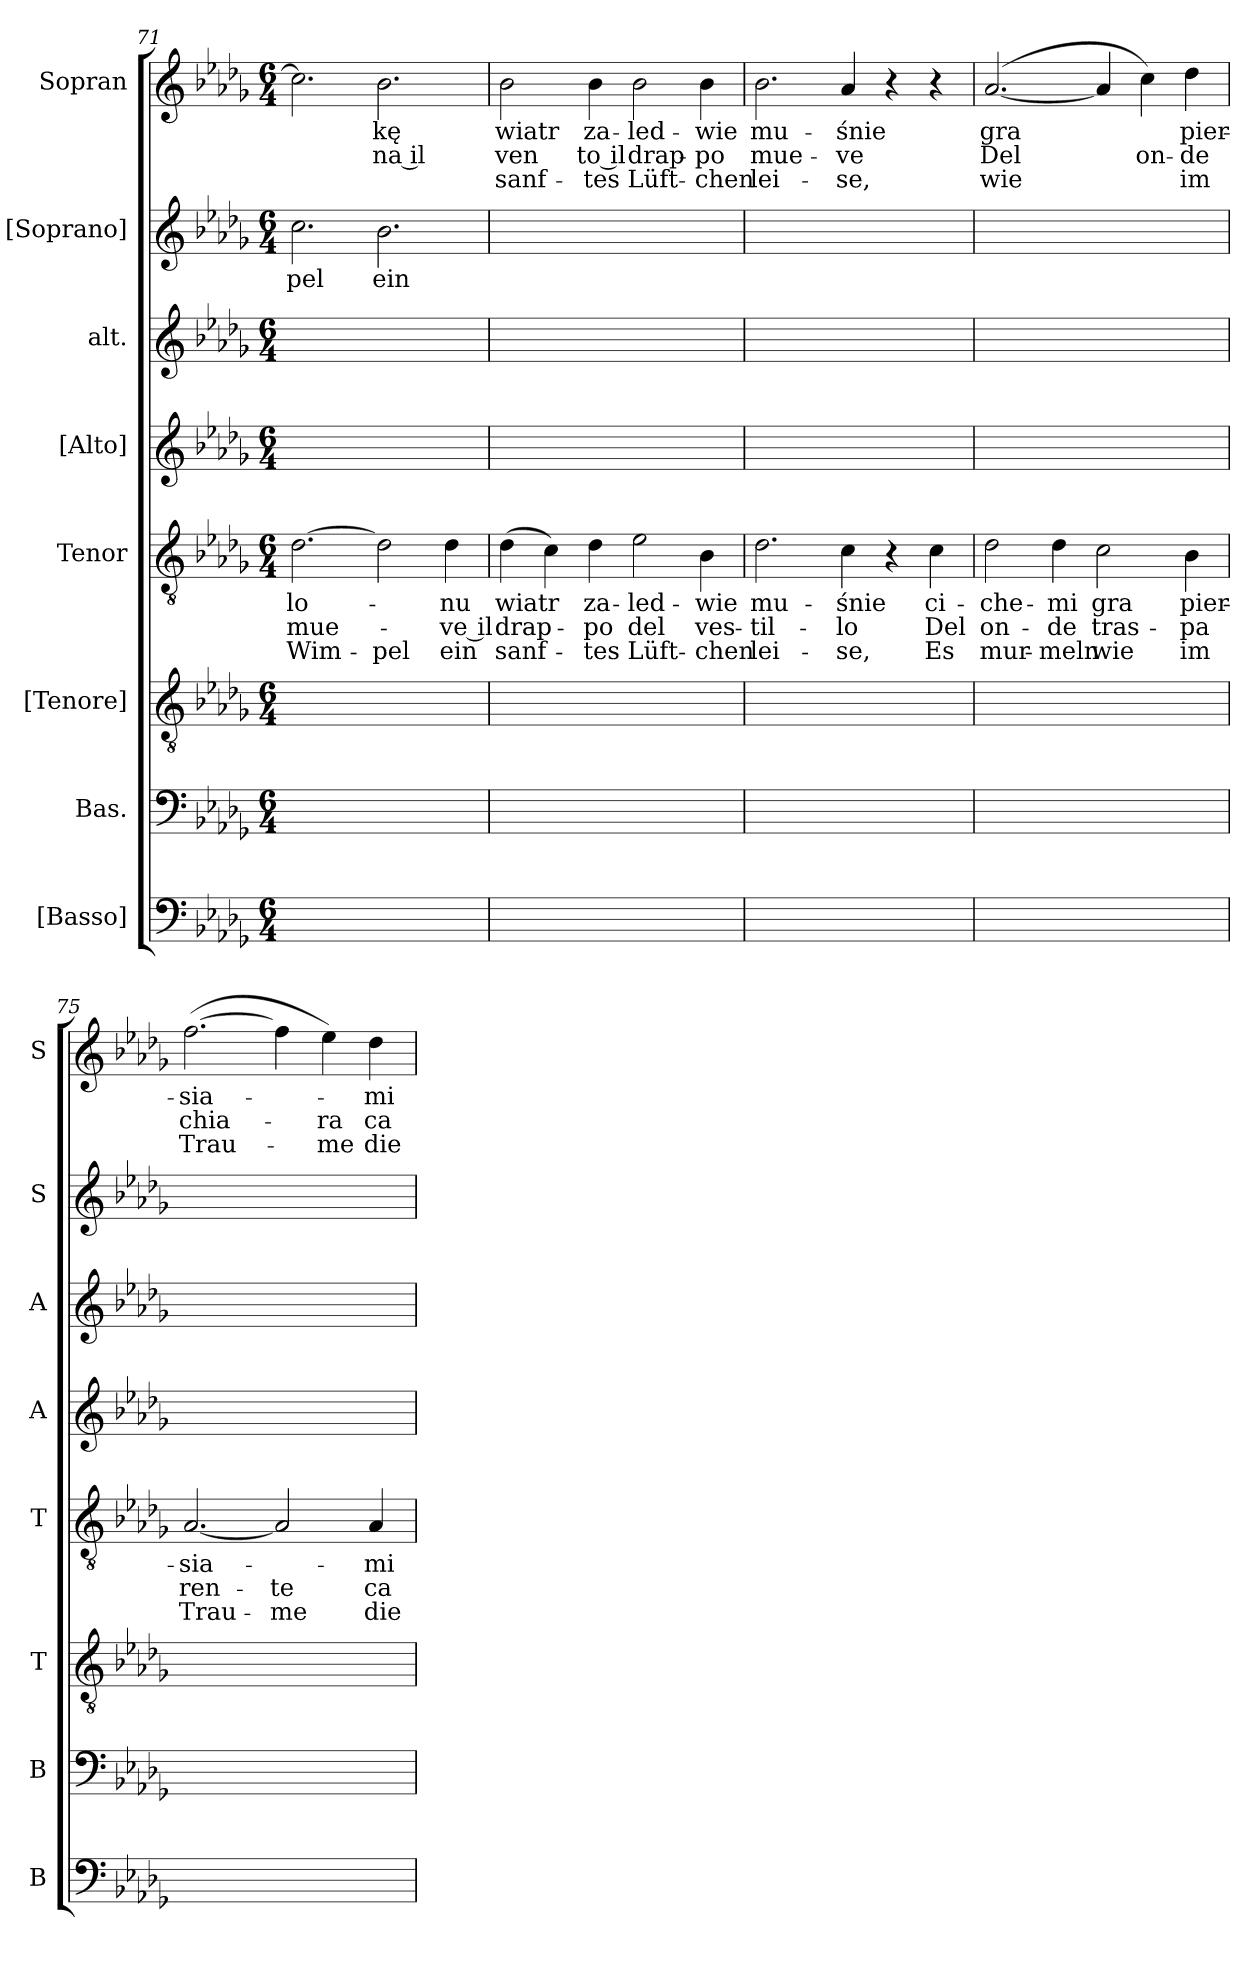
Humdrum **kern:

**kern	**kern	**kern	**kern	**text	**text	**text	**kern	**kern	**kern	**text	**kern	**text	**text	**text
*part8	*part7	*part6	*part5	*part5	*part5	*part5	*part4	*part3	*part2	*part2	*part1	*part1	*part1	*part1
*staff8	*staff7	*staff6	*staff5	*staff5	*staff5	*staff5	*staff4	*staff3	*staff2	*staff2	*staff1	*staff1	*staff1	*staff1
*I"[Basso]	*I"Bas.	*I"[Tenore]	*I"Tenor	*	*	*	*I"[Alto]	*I"alt.	*I"[Soprano]	*	*I"Sopran	*	*	*
*I'B	*I'B	*I'T	*I'T	*	*	*	*I'A	*I'A	*I'S	*	*I'S	*	*	*
*clefF4	*clefF4	*clefGv2	*clefGv2	*	*	*	*clefG2	*clefG2	*clefG2	*	*clefG2	*	*	*
*k[b-e-a-d-g-]	*k[b-e-a-d-g-]	*k[b-e-a-d-g-]	*k[b-e-a-d-g-]	*	*	*	*k[b-e-a-d-g-]	*k[b-e-a-d-g-]	*k[b-e-a-d-g-]	*	*k[b-e-a-d-g-]	*	*	*
*M6/4	*M6/4	*M6/4	*M6/4	*	*	*	*M6/4	*M6/4	*M6/4	*	*M6/4	*	*	*
=71	=71	=71	=71	=71	=71	=71	=71	=71	=71	=71	=71	=71	=71	=71
!	!	!	!	!	!LO:LY:color=blue	!	!	!	!	!	!	!	!	!
1.ryy	1.ryy	1.ryy	[2.d-\	-lo-	mue-	Wim-	1.ryy	1.ryy	2.cc\	-pel	2.cc\]	.	.	.
.	.	.	2d-\]	.	.	-pel	.	.	2.b-\	ein	2.b-\	-kę	-na il	.
!	!	!	!	!	!LO:LY:color=blue	!	!	!	!	!	!	!	!	!
.	.	.	4d-\	-nu	-ve il	ein	.	.	.	.	.	.	.	.
=72	=72	=72	=72	=72	=72	=72	=72	=72	=72	=72	=72	=72	=72	=72
!	!	!	!	!	!LO:LY:color=blue	!	!	!	!	!	!	!	!	!
1.ryy	1.ryy	1.ryy	(>4d-\	wiatr	drap-	sanf-	1.ryy	1.ryy	1.ryy	.	2b-\	wiatr	ven	sanf-
.	.	.	4c\)	.	.	.	.	.	.	.	.	.	.	.
!	!	!	!	!	!LO:LY:color=blue	!	!	!	!	!	!	!	!	!
.	.	.	4d-\	za-	-po	-tes	.	.	.	.	4b-\	za-	to il	-tes
!	!	!	!	!	!LO:LY:color=blue	!	!	!	!	!	!	!	!	!
.	.	.	2e-\	-led-	del	Lüft-	.	.	.	.	2b-\	-led-	drap-	Lüft-
!	!	!	!	!	!LO:LY:color=blue	!	!	!	!	!	!	!	!	!
.	.	.	4B-\	-wie	ves-	-chen	.	.	.	.	4b-\	-wie	-po	-chen
=73	=73	=73	=73	=73	=73	=73	=73	=73	=73	=73	=73	=73	=73	=73
!	!	!	!	!	!LO:LY:color=blue	!	!	!	!	!	!	!	!	!
1.ryy	1.ryy	1.ryy	2.d-\	mu-	-til-	lei-	1.ryy	1.ryy	1.ryy	.	2.b-\	mu-	mue-	lei-
!	!	!	!	!	!LO:LY:color=blue	!	!	!	!	!	!	!	!	!
.	.	.	4c\	-śnie	-lo	-se,	.	.	.	.	4a-/	-śnie	-ve	-se,
.	.	.	4r	.	.	.	.	.	.	.	4r	.	.	.
!	!	!	!	!	!LO:LY:color=blue	!	!	!	!	!	!	!	!	!
.	.	.	4c\	ci-	Del	Es	.	.	.	.	4r	.	.	.
=74	=74	=74	=74	=74	=74	=74	=74	=74	=74	=74	=74	=74	=74	=74
!	!	!	!	!	!LO:LY:color=blue	!	!	!	!	!	!	!	!	!
1.ryy	1.ryy	1.ryy	2d-\	-che-	on-	mur-	1.ryy	1.ryy	1.ryy	.	(>[2.a-/	gra	Del	wie
!	!	!	!	!	!LO:LY:color=blue	!	!	!	!	!	!	!	!	!
.	.	.	4d-\	-mi	-de	-meln	.	.	.	.	.	.	.	.
!	!	!	!	!	!LO:LY:color=blue	!	!	!	!	!	!	!	!	!
.	.	.	2c\	gra	tras-	wie	.	.	.	.	4a-/]	.	.	.
.	.	.	.	.	.	.	.	.	.	.	4cc\)	.	on-	.
!	!	!	!	!	!LO:LY:color=blue	!	!	!	!	!	!	!	!	!
.	.	.	4B-\	pier-	-pa	im	.	.	.	.	4dd-\	pier-	-de	im
=75	=75	=75	=75	=75	=75	=75	=75	=75	=75	=75	=75	=75	=75	=75
!	!	!	!	!	!LO:LY:color=blue	!	!	!	!	!	!	!	!	!
1.ryy	1.ryy	1.ryy	[2.A-/	-sia-	-ren-	Trau-	1.ryy	1.ryy	1.ryy	.	(>[2.ff\	-sia-	chia-	Trau-
!	!	!	!	!	!LO:LY:color=blue	!	!	!	!	!	!	!	!	!
.	.	.	2A-/]	.	-te	-me	.	.	.	.	4ff\]	.	.	.
.	.	.	.	.	.	.	.	.	.	.	4ee-\)	.	-ra	-me
!	!	!	!	!	!LO:LY:color=blue	!	!	!	!	!	!	!	!	!
.	.	.	4A-/	-mi	ca-	die	.	.	.	.	4dd-\	-mi	ca-	die
=	=	=	=	=	=	=	=	=	=	=	=	=	=	=
*-	*-	*-	*-	*-	*-	*-	*-	*-	*-	*-	*-	*-	*-	*-
